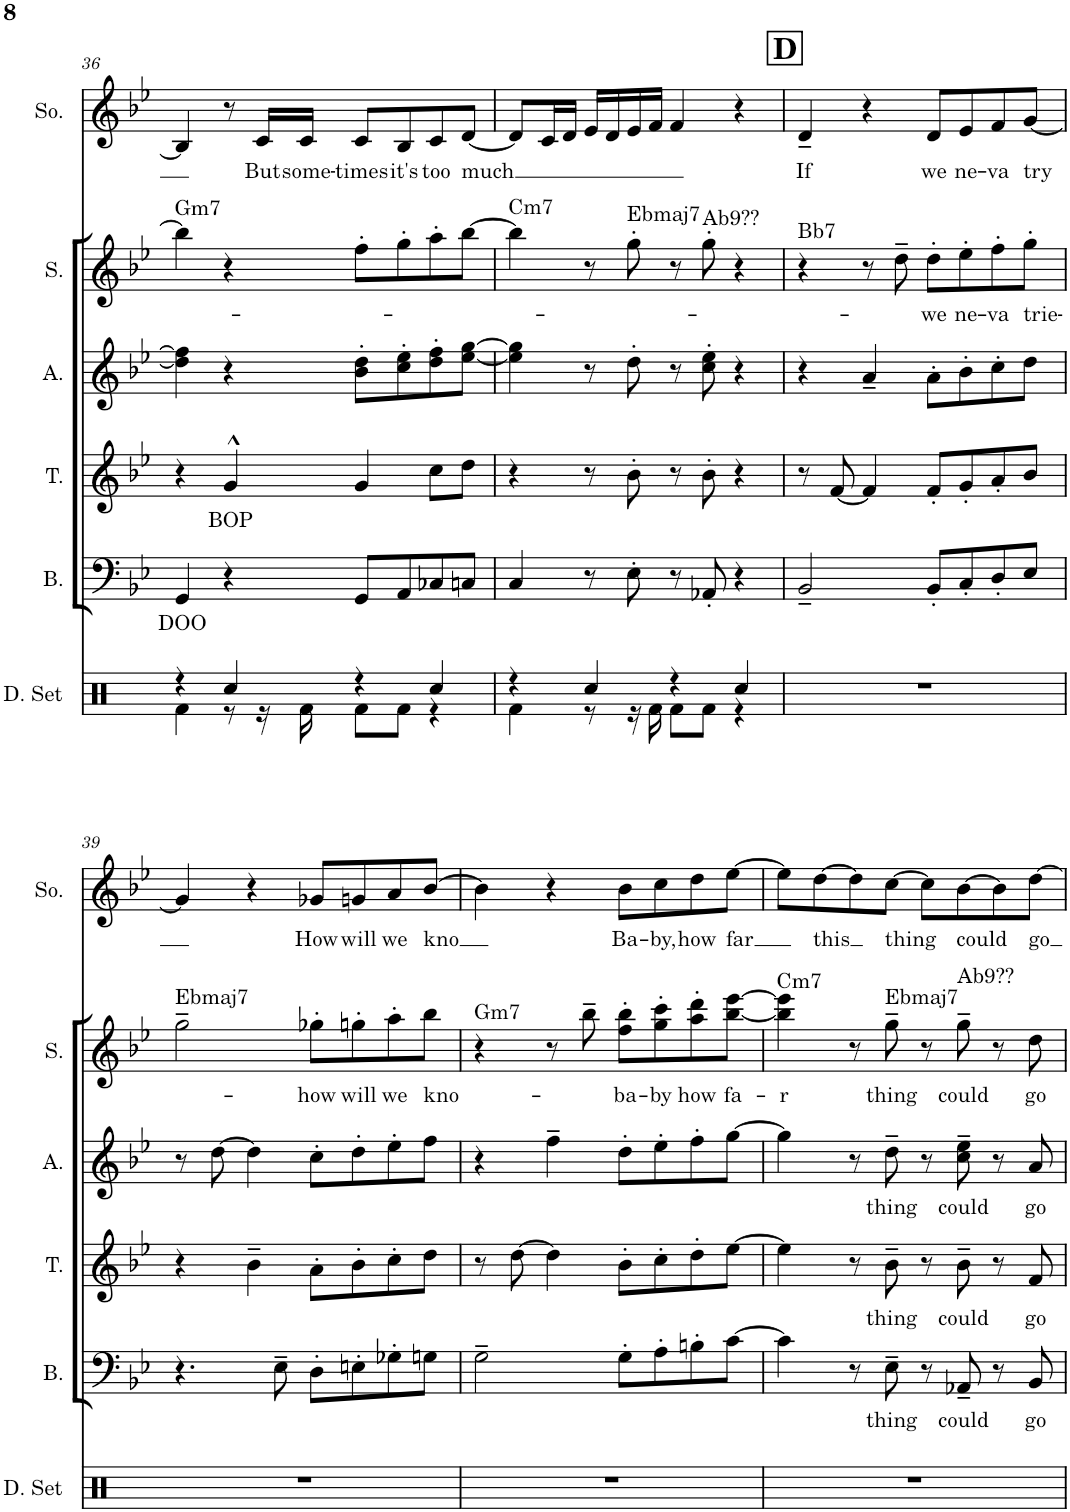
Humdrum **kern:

**kern	**kern	**text	**kern	**text	**kern	**text	**kern	**text	**kern	**text
*part6	*part5	*part5	*part4	*part4	*part3	*part3	*part2	*part2	*part1	*part1
*staff6	*staff5	*staff5	*staff4	*staff4	*staff3	*staff3	*staff2	*staff2	*staff1	*staff1
*I"Drumset	*I"Bae-ss	*	*I"Tenor	*	*I"Alto	*	*I"Suss-pranos	*	*I"S(owo)	*
*I'D. Set	*I'B.	*	*I'T.	*	*I'A.	*	*I'S.	*	*I'So.	*
!!LO:PB:g=z
*clefX	*clefF4	*	*clefG2	*	*clefG2	*	*clefG2	*	*clefG2	*
*k[]	*k[b-e-]	*	*k[b-e-]	*	*k[b-e-]	*	*k[b-e-]	*	*k[b-e-]	*
*M4/4	*M4/4	*	*M4/4	*	*M4/4	*	*M4/4	*	*M4/4	*
=36	=36	=36	=36	=36	=36	=36	=36	=36	=36	=36
*^	*	*	*	*	*	*	*	*	*	*
!	!	!	!	!	!	!	!	!LO:TX:a:t=Gm7	!	!	!
!	!	!	!LO:LY:b	!	!	!	!	!	!	!	!
4r	4Rf\	4GG/	DOO	4r	.	4dd\] 4ff\]	.	4bb-\]	.	4B-/]	.
!	!	!	!	!	!LO:LY:b	!	!	!	!	!	!
4Rcc/	8r	4r	.	4g^^/	BOP	4r	.	4r	.	8r	.
!	!	!	!	!	!	!	!	!	!	!	!LO:LY:b
.	16r	.	.	.	.	.	.	.	.	16c/LL	But
!	!	!	!	!	!	!	!	!	!	!	!LO:LY:b
.	16Rf\	.	.	.	.	.	.	.	.	16c/JJ	some-
!	!	!	!	!	!	!	!	!	!	!	!LO:LY:b
4r	8Rf\L	8GG/L	.	4g/	.	8b-\' 8dd\'L	.	8ff'\L	.	8c/L	-times
!	!	!	!	!	!	!	!	!	!	!	!LO:LY:b
.	8Rf\J	8AA/	.	.	.	8cc\' 8ee-\'	.	8gg'\	.	8B-/	it's
!	!	!	!	!	!	!	!	!	!	!	!LO:LY:b
4Rcc/	4r	8C-X/	.	8cc\L	.	8dd\' 8ff\'	.	8aa'\	.	8c/	too
!	!	!	!	!	!	!	!	!	!	!	!LO:LY:b
.	.	8Cn/J	.	8dd\J	.	[8ee-\ [8gg\J	.	[8bb-\J	.	[8d/J	much
=37	=37	=37	=37	=37	=37	=37	=37	=37	=37	=37	=37
!	!	!	!	!	!	!	!	!LO:TX:a:t=Cm7	!	!	!
4r	4Rf\	4C/	.	4r	.	4ee-\] 4gg\]	.	4bb-\]	.	8d/L]	.
.	.	.	.	.	.	.	.	.	.	16c/L	.
.	.	.	.	.	.	.	.	.	.	16d/JJ	.
4Rcc/	8r	8r	.	8r	.	8r	.	8r	.	16e-/LL	.
.	.	.	.	.	.	.	.	.	.	16d/	.
!	!	!	!	!	!	!	!	!LO:TX:a:t=Ebmaj7	!	!	!
.	16r	8E-'\	.	8b-'\	.	8dd'\	.	8gg'\	.	16e-/	.
.	16Rf\	.	.	.	.	.	.	.	.	16f/JJ	.
4r	8Rf\L	8r	.	8r	.	8r	.	8r	.	4f/	.
!	!	!	!	!	!	!	!	!LO:TX:a:t=Ab9??	!	!	!
.	8Rf\J	8AA-X'/	.	8b-'\	.	8cc\' 8ee-\'	.	8gg'\	.	.	.
4Rcc/	4r	4r	.	4r	.	4r	.	4r	.	4r	.
!!LO:REH:place=s1:a:B:cj:fs=14:t=D
=38	=38	=38	=38	=38	=38	=38	=38	=38	=38	=38	=38
!	!	!	!	!	!	!	!	!LO:TX:a:t=Bb7	!	!	!
!	!	!	!	!	!	!	!	!	!	!	!LO:LY:b
*v	*v	*	*	*	*	*	*	*	*	*	*
1r	2BB-~/	.	8r	.	4r	.	4r	.	4d~/	If
.	.	.	[8f/	.	.	.	.	.	.	.
.	.	.	4f/]	.	4a~/	.	8r	.	4r	.
.	.	.	.	.	.	.	8dd~\	.	.	.
!	!	!	!	!	!	!	!	!LO:LY:b	!	!LO:LY:b
.	8BB-'/L	.	8f'/L	.	8a'\L	.	8dd'\L	we	8d/L	we
!	!	!	!	!	!	!	!	!LO:LY:b	!	!LO:LY:b
.	8C'/	.	8g'/	.	8b-'\	.	8ee-'\	ne-	8e-/	ne-
!	!	!	!	!	!	!	!	!LO:LY:b	!	!LO:LY:b
.	8D'/	.	8a'/	.	8cc'\	.	8ff'\	-va	8f/	-va
!	!	!	!	!	!	!	!	!LO:LY:b	!	!LO:LY:b
.	8E-/J	.	8b-/J	.	8dd\J	.	8gg'\J	trie-	[8g/J	try
!!LO:LB:g=z
=39	=39	=39	=39	=39	=39	=39	=39	=39	=39	=39
!	!	!	!	!	!	!	!LO:TX:a:t=Ebmaj7	!	!	!
1r	4.r	.	4r	.	8r	.	2gg~\	.	4g/]	.
.	.	.	.	.	[8dd\	.	.	.	.	.
.	.	.	4b-~\	.	4dd\]	.	.	.	4r	.
.	8E-~\	.	.	.	.	.	.	.	.	.
!	!	!	!	!	!	!	!	!LO:LY:b	!	!LO:LY:b
.	8D'\L	.	8a'\L	.	8cc'\L	.	8gg-X'\L	how	8g-X/L	How
!	!	!	!	!	!	!	!	!LO:LY:b	!	!LO:LY:b
.	8En'\	.	8b-'\	.	8dd'\	.	8ggn'\	will	8gn/	will
!	!	!	!	!	!	!	!	!LO:LY:b	!	!LO:LY:b
.	8G-X'\	.	8cc'\	.	8ee-'\	.	8aa'\	we	8a/	we
!	!	!	!	!	!	!	!	!LO:LY:b	!	!LO:LY:b
.	8Gn\J	.	8dd\J	.	8ff\J	.	8bb-\J	kno-	[8b-/J	-kno
=40	=40	=40	=40	=40	=40	=40	=40	=40	=40	=40
!	!	!	!	!	!	!	!LO:TX:a:t=Gm7	!	!	!
1r	2G~\	.	8r	.	4r	.	4r	.	4b-\]	.
.	.	.	[8dd\	.	.	.	.	.	.	.
.	.	.	4dd\]	.	4ff~\	.	8r	.	4r	.
.	.	.	.	.	.	.	8bb-~\	.	.	.
!	!	!	!	!	!	!	!	!LO:LY:b	!	!LO:LY:b
.	8G'\L	.	8b-'\L	.	8dd'\L	.	8ff\' 8bb-\'L	ba-	8b-\L	Ba-
!	!	!	!	!	!	!	!	!LO:LY:b	!	!LO:LY:b
.	8A'\	.	8cc'\	.	8ee-'\	.	8gg\' 8ccc\'	-by	8cc\	-by,
!	!	!	!	!	!	!	!	!LO:LY:b	!	!LO:LY:b
.	8Bn'\	.	8dd'\	.	8ff'\	.	8aa\' 8ddd\'	how	8dd\	how
!	!	!	!	!	!	!	!	!LO:LY:b	!	!LO:LY:b
.	[8c\J	.	[8ee-\J	.	[8gg\J	.	[8bb-\ [8eee-\J	fa-	[8ee-\J	far
=41	=41	=41	=41	=41	=41	=41	=41	=41	=41	=41
!	!	!	!	!	!	!	!LO:TX:a:t=Cm7	!	!	!
!	!	!	!	!	!	!	!	!LO:LY:b	!	!
1r	4c\]	.	4ee-\]	.	4gg\]	.	4bb-\] 4eee-\]	-r	8ee-\L]	.
!	!	!	!	!	!	!	!	!	!	!LO:LY:b
.	.	.	.	.	.	.	.	.	[8dd\	this
.	8r	.	8r	.	8r	.	8r	.	8dd\]	.
!	!	!	!	!	!	!	!LO:TX:a:t=Ebmaj7	!	!	!
!	!	!LO:LY:b	!	!LO:LY:b	!	!LO:LY:b	!	!LO:LY:b	!	!LO:LY:b
.	8E-~\	thing	8b-~\	thing	8dd~\	thing	8gg~\	thing	[8cc\J	thing
.	8r	.	8r	.	8r	.	8r	.	8cc\L]	.
!	!	!	!	!	!	!	!LO:TX:a:t=Ab9??	!	!	!
!	!	!LO:LY:b	!	!LO:LY:b	!	!LO:LY:b	!	!LO:LY:b	!	!LO:LY:b
.	8AA-X~/	could	8b-~\	could	8cc\~ 8ee-\~	could	8gg~\	could	[8b-\	could
.	8r	.	8r	.	8r	.	8r	.	8b-\]	.
!	!	!LO:LY:b	!	!LO:LY:b	!	!LO:LY:b	!	!LO:LY:b	!	!LO:LY:b
.	8BB-/	go	8f/	go	8a/	go	8dd\	go	[8dd\J	go
=	=	=	=	=	=	=	=	=	=	=
*-	*-	*-	*-	*-	*-	*-	*-	*-	*-	*-
